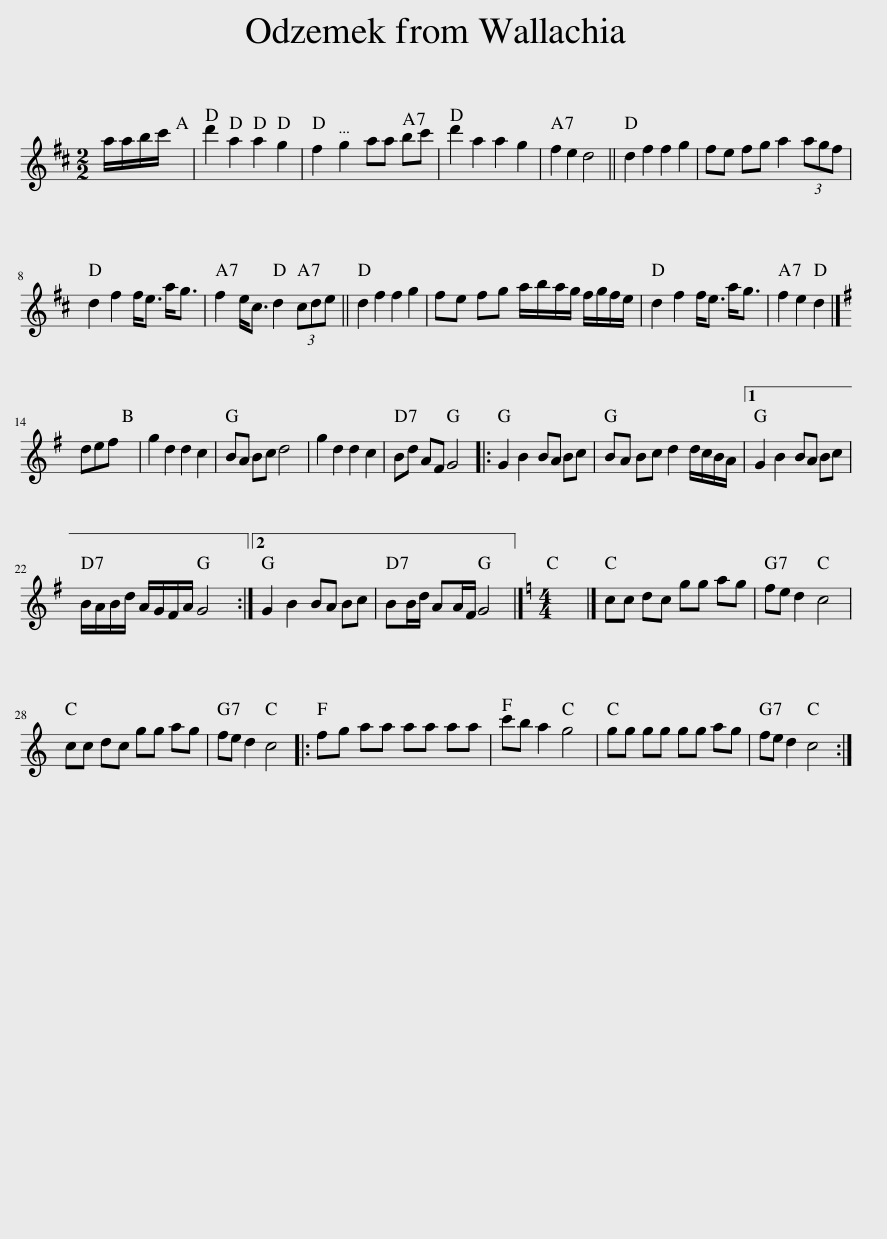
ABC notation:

X:1
L:1/8
M:2/2
I:linebreak $
K:D
V:1 treble
V:1
 a/a/b/c'/ | d'2 a2 a2 g2 | f2 g2 aa bc' | d'2 a2 a2 g2 | f2 e2 d4 || %5
 d2 f2 f2 g2 | fe fg a2 (3agf |$ d2 f2 f<e a<g | f2 e<c d2 (3cde || d2 f2 f2 g2 | %10
 fe fg a/b/a/g/ f/g/f/e/ | d2 f2 f<e a<g | f2 e2 d2 |]$[K:G] def | g2 d2 d2 c2 | %15
 BA Bc d4 | g2 d2 d2 c2 | Bd AF G4 |: G2 B2 BA Bc | BA Bc d2 d/c/B/A/ |1 %20
 G2 B2 BA Bc |$ B/A/B/d/ A/G/F/A/ G4 :|2 G2 B2 BA Bc | BB/d/ AA/F/ G4 |][K:C][M:4/4] x8 |] %25
 cc dc gg ag | fe d2 c4 |$ cc dc gg ag | fe d2 c4 |: fg aa aa aa | %30
 c'b a2 g4 | gg gg gg ag | fe d2 c4 :| %33
